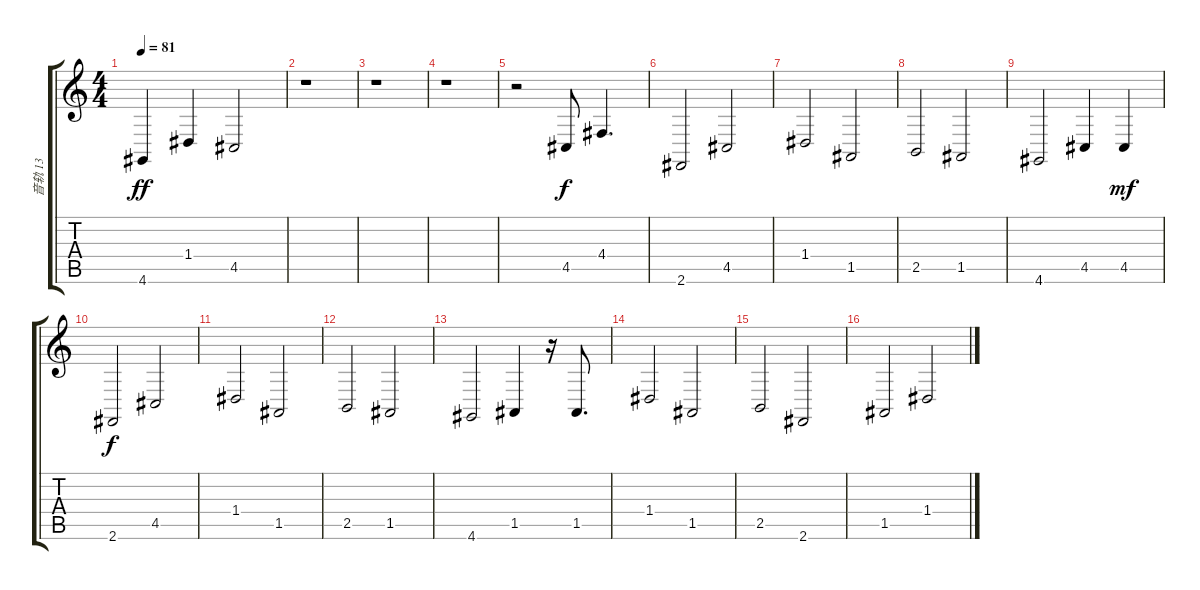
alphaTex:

\track ("音轨 13" "音轨 13") {instrument stringensemble1}
\staff {score tabs}
\tuning (E4 B3 G3 D3 A2 E2) {hide}
\ts (4 4)
\tempo 81
\clef g2
\ks c
4.6.4{dy ff} 1.4.4 4.5.2 |
r.1 |
r.1 |
r.1 |
r.2 4.5.8{dy f} 4.4.4{d} |
2.6.2 4.5.2 |
1.4.2 1.5.2 |
2.5.2 1.5.2 |
4.6.2 4.5.4 4.5.4{dy mf} |
2.6.2{dy f} 4.5.2 |
1.4.2 1.5.2 |
2.5.2 1.5.2 |
4.6.2 1.5.4 r.16 1.5.8{d} |
1.4.2 1.5.2 |
2.5.2 2.6.2 |
1.5.2 1.4.2
